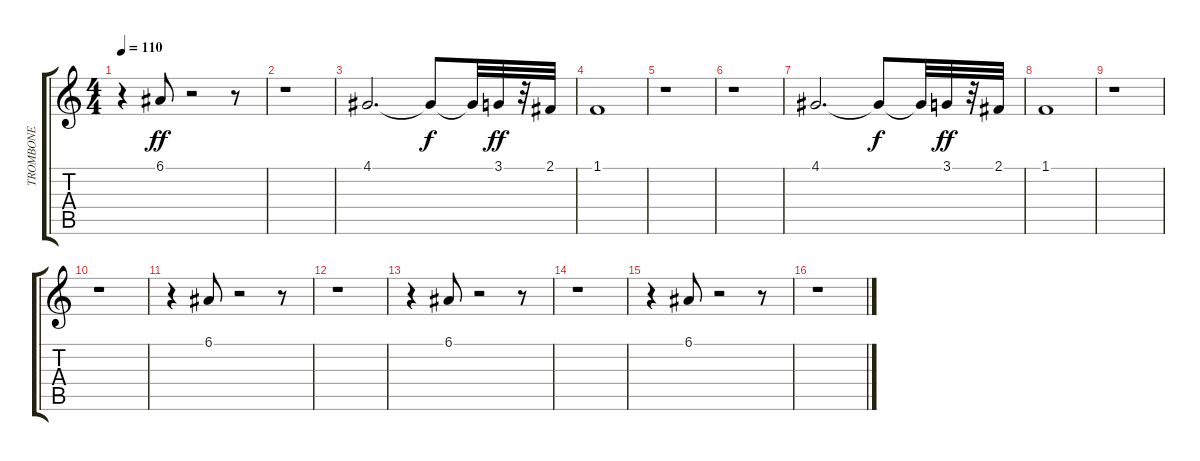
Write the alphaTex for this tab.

\track ("TROMBONE" "TROMBONE") {solo instrument trombone}
\staff {score tabs}
\tuning (E4 B3 G3 D3 A2 E2) {hide}
\ts (4 4)
\tempo 110
\clef g2
\ks c
r.4{dy ff} 6.1.8 r.2 r.8 |
r.1 |
4.1.2{d volume 11} 4.1{t}.8{dy f} 4.1{t}.32 3.1.32{dy ff volume 16} r.32 2.1.32 |
1.1.1{volume 11} |
r.1 |
r.1 |
4.1.2{d volume 11} 4.1{t}.8{dy f} 4.1{t}.32 3.1.32{dy ff volume 16} r.32 2.1.32 |
1.1.1{volume 11} |
r.1 |
r.1 |
r.4 6.1.8{volume 8} r.2 r.8 |
r.1 |
r.4 6.1.8 r.2 r.8 |
r.1 |
r.4 6.1.8 r.2 r.8 |
r.1
